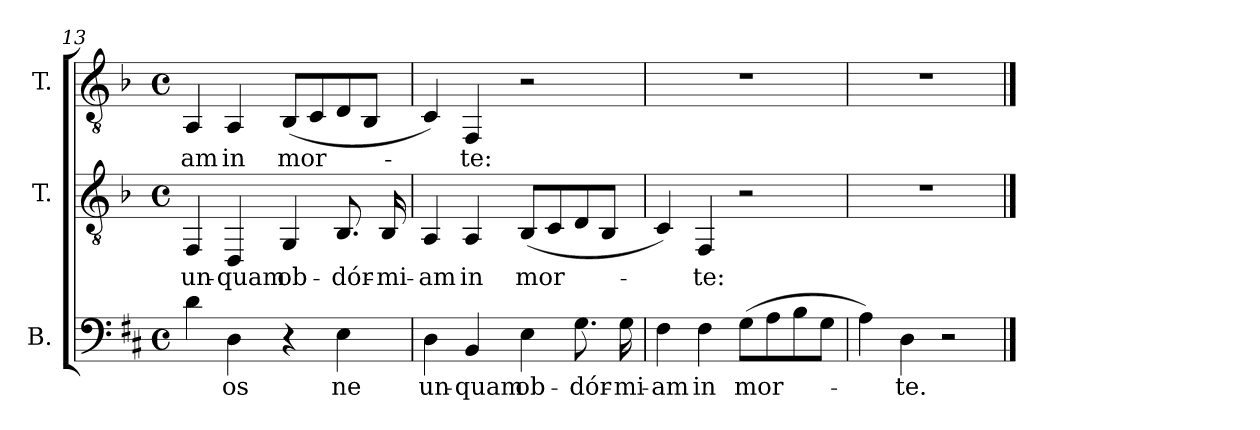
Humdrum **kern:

**kern	**text	**kern	**text	**kern	**text
*part3	*part3	*part2	*part2	*part1	*part1
*staff3	*staff3	*staff2	*staff2	*staff1	*staff1
*I"B.	*	*I"T.	*	*I"T.	*
*clefF4	*	*clefGv2	*	*clefGv2	*
*	*	*ITrd2c3	*	*ITrd2c3	*
*k[f#c#]	*	*k[f#c#]	*	*k[f#c#]	*
*D:	*	*D:	*	*D:	*
*M4/4	*	*M4/4	*	*M4/4	*
*met(c)	*	*met(c)	*	*met(c)	*
=13	=13	=13	=13	=13	=13
!	!	!	!LO:LY:b:color=#000000	!	!
!	!	!	!	!	!LO:LY:b:color=#000000
4di\	.	4DDi/	un-	4FF#i/	-am
!	!LO:LY:b:color=#000000	!	!	!	!
!	!	!	!LO:LY:b:color=#000000	!	!
!	!	!	!	!	!LO:LY:b:color=#000000
4Di\	-os	4BBBi/	-quam	4FF#i/	in
!	!	!	!LO:LY:b:color=#000000	!	!
!	!	!	!	!	!LO:LY:b:color=#000000
4r	.	4EEi/	ob-	(8GGi/L	mor-
.	.	.	.	8AAi/	.
!	!LO:LY:b:color=#000000	!	!	!	!
!	!	!	!LO:LY:b:color=#000000	!	!
4Ei\	ne	8.GGi/	-dór-	8BBi/	.
.	.	.	.	8GGi/J	.
!	!	!	!LO:LY:b:color=#000000	!	!
.	.	16GGi/	-mi-	.	.
!!LO:LB:g=z
=14	=14	=14	=14	=14	=14
!	!LO:LY:b:color=#000000	!	!	!	!
!	!	!	!LO:LY:b:color=#000000	!	!
4Di\	un-	4FF#i/	-am	4AAi/)	.
!	!LO:LY:b:color=#000000	!	!	!	!
!	!	!	!LO:LY:b:color=#000000	!	!
!	!	!	!	!	!LO:LY:b:color=#000000
4BBi/	-quam	4FF#i/	in	4DDi/	-te:
!	!LO:LY:b:color=#000000	!	!	!	!
!	!	!	!LO:LY:b:color=#000000	!	!
4Ei\	ob-	(8GGi/L	mor-	2r	.
.	.	8AAi/	.	.	.
!	!LO:LY:b:color=#000000	!	!	!	!
8.Gi\	-dór-	8BBi/	.	.	.
.	.	8GGi/J	.	.	.
!	!LO:LY:b:color=#000000	!	!	!	!
16Gi\	-mi-	.	.	.	.
=15	=15	=15	=15	=15	=15
!	!LO:LY:b:color=#000000	!	!	!	!
4F#i\	-am	4AAi/)	.	1r	.
!	!LO:LY:b:color=#000000	!	!	!	!
!	!	!	!LO:LY:b:color=#000000	!	!
4F#i\	in	4DDi/	-te:	.	.
!	!LO:LY:b:color=#000000	!	!	!	!
(8Gi\L	mor-	2r	.	.	.
8Ai\	.	.	.	.	.
8Bi\	.	.	.	.	.
8Gi\J	.	.	.	.	.
=16	=16	=16	=16	=16	=16
4Ai\)	.	1r	.	1r	.
!	!LO:LY:b:color=#000000	!	!	!	!
4Di\	-te.	.	.	.	.
2r	.	.	.	.	.
==	==	==	==	==	==
*-	*-	*-	*-	*-	*-
